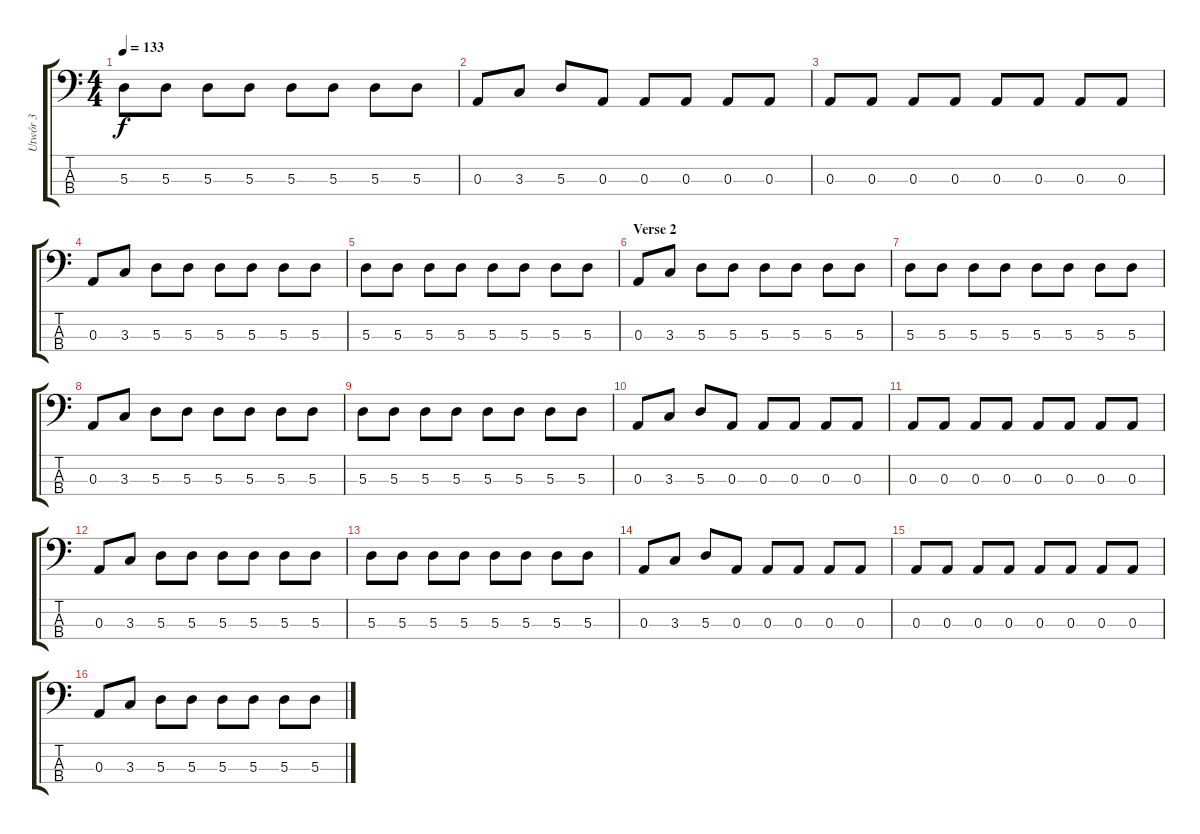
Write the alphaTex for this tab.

\track ("Utwór 3" "Utwór 3") {instrument synthbass1}
\staff {score tabs}
\tuning (G2 D2 A1 E1) {hide}
\ts (4 4)
\tempo 133
\clef f4
\ks c
5.3.8{dy f} 5.3.8 5.3.8 5.3.8 5.3.8 5.3.8 5.3.8 5.3.8 |
0.3.8 3.3.8 5.3.8 0.3.8 0.3.8 0.3.8 0.3.8 0.3.8 |
0.3.8 0.3.8 0.3.8 0.3.8 0.3.8 0.3.8 0.3.8 0.3.8 |
0.3.8 3.3.8 5.3.8 5.3.8 5.3.8 5.3.8 5.3.8 5.3.8 |
5.3.8 5.3.8 5.3.8 5.3.8 5.3.8 5.3.8 5.3.8 5.3.8 |
\section ("" "Verse 2")
0.3.8 3.3.8 5.3.8 5.3.8 5.3.8 5.3.8 5.3.8 5.3.8 |
5.3.8 5.3.8 5.3.8 5.3.8 5.3.8 5.3.8 5.3.8 5.3.8 |
0.3.8 3.3.8 5.3.8 5.3.8 5.3.8 5.3.8 5.3.8 5.3.8 |
5.3.8 5.3.8 5.3.8 5.3.8 5.3.8 5.3.8 5.3.8 5.3.8 |
0.3.8 3.3.8 5.3.8 0.3.8 0.3.8 0.3.8 0.3.8 0.3.8 |
0.3.8 0.3.8 0.3.8 0.3.8 0.3.8 0.3.8 0.3.8 0.3.8 |
0.3.8 3.3.8 5.3.8 5.3.8 5.3.8 5.3.8 5.3.8 5.3.8 |
5.3.8 5.3.8 5.3.8 5.3.8 5.3.8 5.3.8 5.3.8 5.3.8 |
0.3.8 3.3.8 5.3.8 0.3.8 0.3.8 0.3.8 0.3.8 0.3.8 |
0.3.8 0.3.8 0.3.8 0.3.8 0.3.8 0.3.8 0.3.8 0.3.8 |
0.3.8 3.3.8 5.3.8 5.3.8 5.3.8 5.3.8 5.3.8 5.3.8
